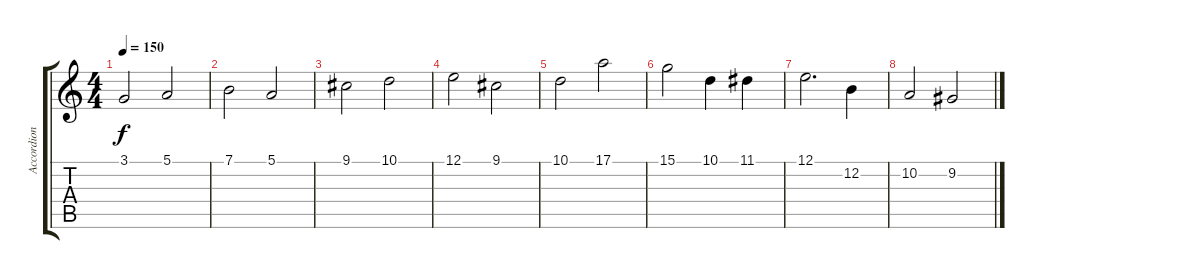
\track ("Accordion" "Accordion") {instrument accordion}
\staff {score tabs}
\tuning (E4 B3 G3 D3 A2 E2) {hide}
\ts (4 4)
\tempo 150
\clef g2
\ks c
3.1.2{dy f instrument accordion} 5.1.2 |
7.1.2 5.1.2 |
9.1.2 10.1.2 |
12.1.2 9.1.2 |
10.1.2 17.1.2 |
15.1.2 10.1.4 11.1.4 |
12.1.2{d} 12.2.4 |
10.2.2 9.2.2
